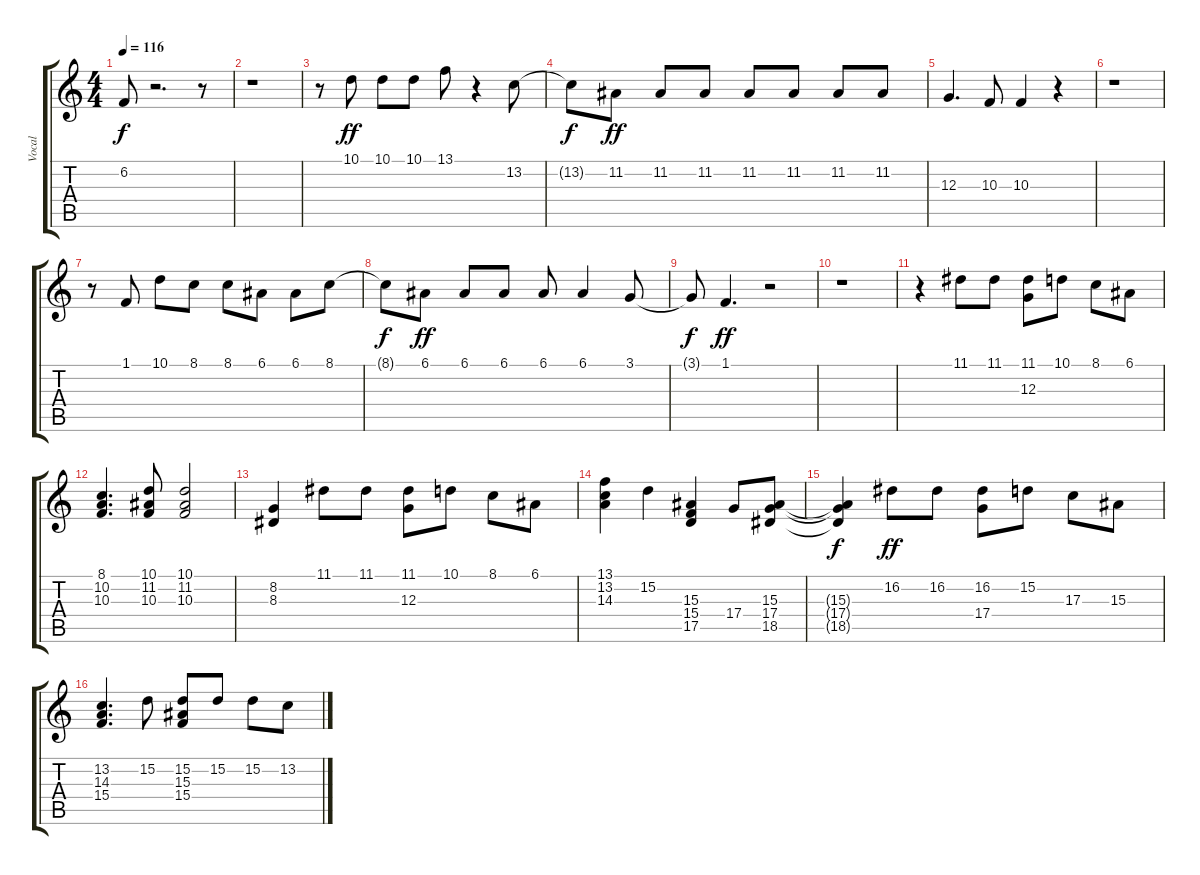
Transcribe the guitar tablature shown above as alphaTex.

\track ("Vocal" "Vocal") {instrument lead4chiff}
\staff {score tabs}
\tuning (E4 B3 G3 D3 A2 E2) {hide}
\ts (4 4)
\tempo 116
\clef g2
\ks c
6.2{t}.8{dy f} r.2{d} r.8 |
r.1 |
r.8 10.1.8{dy ff} 10.1.8 10.1.8 13.1.8 r.4 13.2.8 |
13.2{t}.8{dy f} 11.2.8{dy ff} 11.2.8 11.2.8 11.2.8 11.2.8 11.2.8 11.2.8 |
12.3.4{d} 10.3.8 10.3.4 r.4 |
r.1 |
r.8 1.1.8 10.1.8 8.1.8 8.1.8 6.1.8 6.1.8 8.1.8 |
8.1{t}.8{dy f} 6.1.8{dy ff} 6.1.8 6.1.8 6.1.8 6.1.4 3.1.8 |
3.1{t}.8{dy f} 1.1.4{d dy ff} r.2 |
r.1 |
r.4 11.1.8 11.1.8 (11.1 12.3).8 10.1.8 8.1.8 6.1.8 |
(8.1 10.2 10.3).4{d} (10.1 11.2 10.3).8 (10.1 11.2 10.3).2 |
(8.2 8.3).4 11.1.8 11.1.8 (11.1 12.3).8 10.1.8 8.1.8 6.1.8 |
(13.1 13.2 14.3).4 15.2.4 (15.3 15.4 17.5).4 17.4.8 (15.3 17.4 18.5).8 |
(15.3{t} 17.4{t} 18.5{t}).4{dy f} 16.2.8{dy ff} 16.2.8 (16.2 17.4).8 15.2.8 17.3.8 15.3.8 |
(13.2 14.3 15.4).4{d} 15.2.8 (15.2 15.3 15.4).8 15.2.8 15.2.8 13.2.8
